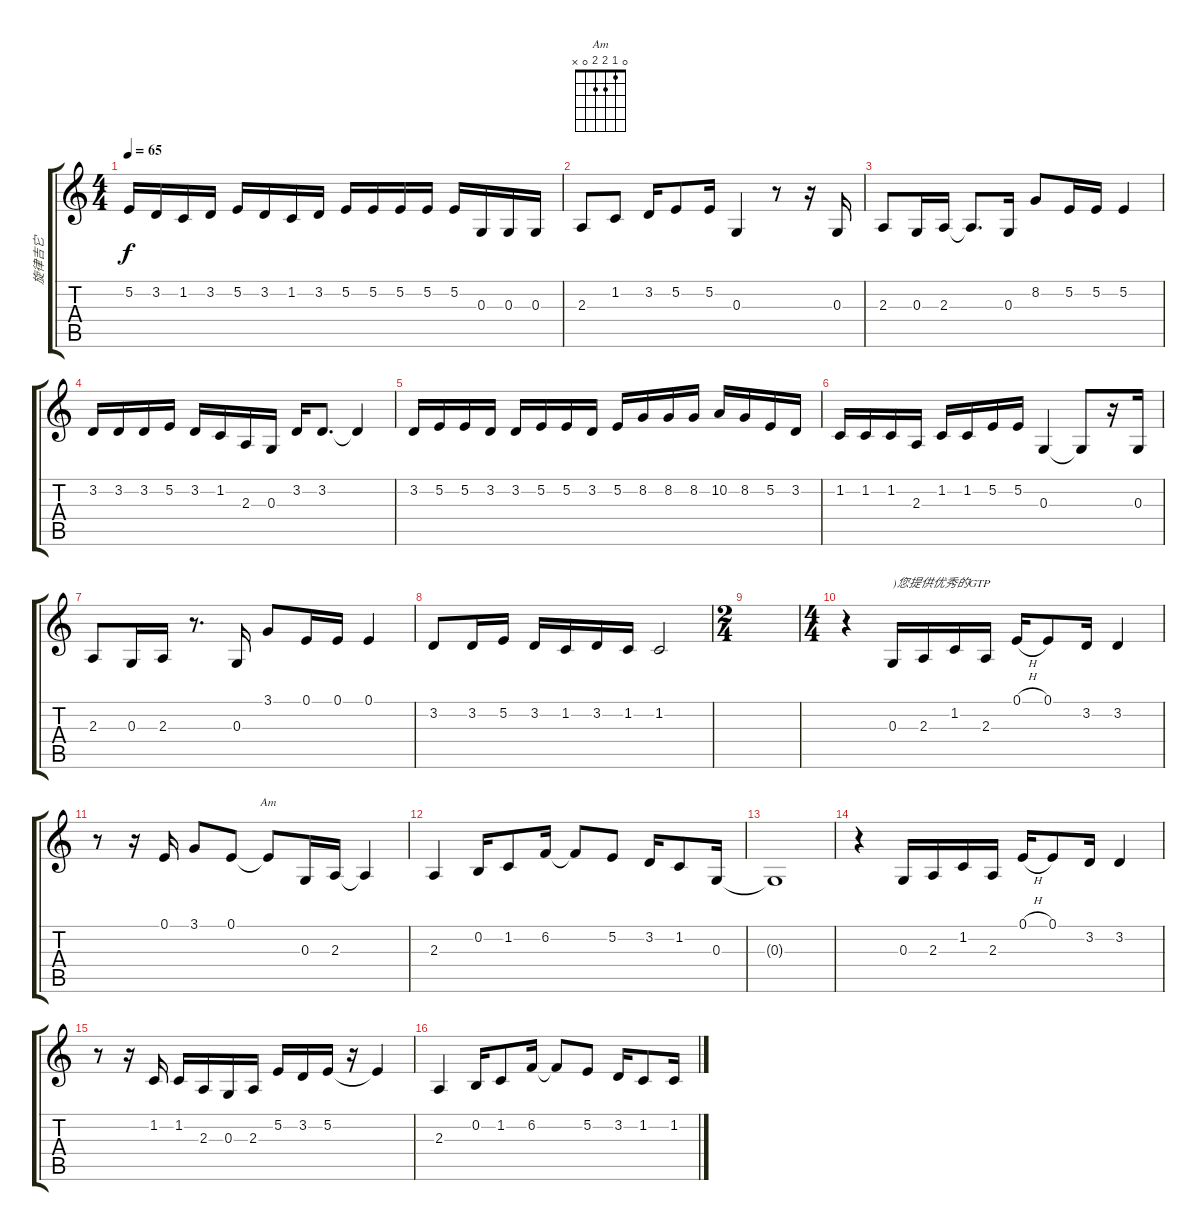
\track ("旋律吉它" "旋律吉它") {instrument flute}
\staff {score tabs}
\tuning (E4 B3 G3 D3 A2 E2) {hide}
\chord ("Am" 0 1 2 2 0 x)
\ts (4 4)
\tempo 65
\clef g2
\ks c
5.2.16{dy f} 3.2.16 1.2.16 3.2.16 5.2.16 3.2.16 1.2.16 3.2.16 5.2.16 5.2.16 5.2.16 5.2.16 5.2.16 0.3.16 0.3.16 0.3.16 |
2.3.8 1.2.8 3.2.16 5.2.8 5.2.16 0.3.4 r.8 r.16 0.3.16 |
2.3.8 0.3.16 2.3.16 2.3{t}.8{d} 0.3.16 8.2.8 5.2.16 5.2.16 5.2.4 |
3.2.16 3.2.16 3.2.16 5.2.16 3.2.16 1.2.16 2.3.16 0.3.16 3.2.16 3.2.8{d} 3.2{t}.4 |
3.2.16 5.2.16 5.2.16 3.2.16 3.2.16 5.2.16 5.2.16 3.2.16 5.2.16 8.2.16 8.2.16 8.2.16 10.2.16 8.2.16 5.2.16 3.2.16 |
1.2.16 1.2.16 1.2.16 2.3.16 1.2.16 1.2.16 5.2.16 5.2.16 0.3.4 0.3{t}.8 r.16 0.3.16 |
2.3.8 0.3.16 2.3.16 r.8{d} 0.3.16 3.1.8 0.1.16 0.1.16 0.1.4 |
3.2.8 3.2.16 5.2.16 3.2.16 1.2.16 3.2.16 1.2.16 1.2.2 |
\ts (2 4)
|
\ts (4 4)
r.4 0.3.16{txt ")您提供优秀的GTP"} 2.3.16 1.2.16 2.3.16 0.1{h}.16 0.1.8 3.2.16 3.2.4 |
r.8 r.16 0.1.16 3.1.8 0.1.8 0.1{t}.8{ch "Am"} 0.3.16 2.3.16 2.3{t}.4 |
2.3.4 0.2.16 1.2.8 6.2.16 6.2{t}.8 5.2.8 3.2.16 1.2.8 0.3.16 |
0.3{t}.1 |
r.4 0.3.16 2.3.16 1.2.16 2.3.16 0.1{h}.16 0.1.8 3.2.16 3.2.4 |
r.8 r.16 1.2.16 1.2.16 2.3.16 0.3.16 2.3.16 5.2.16 3.2.16 5.2.16 r.16 5.2{t}.4 |
2.3.4 0.2.16 1.2.8 6.2.16 6.2{t}.8 5.2.8 3.2.16 1.2.8 1.2.16
